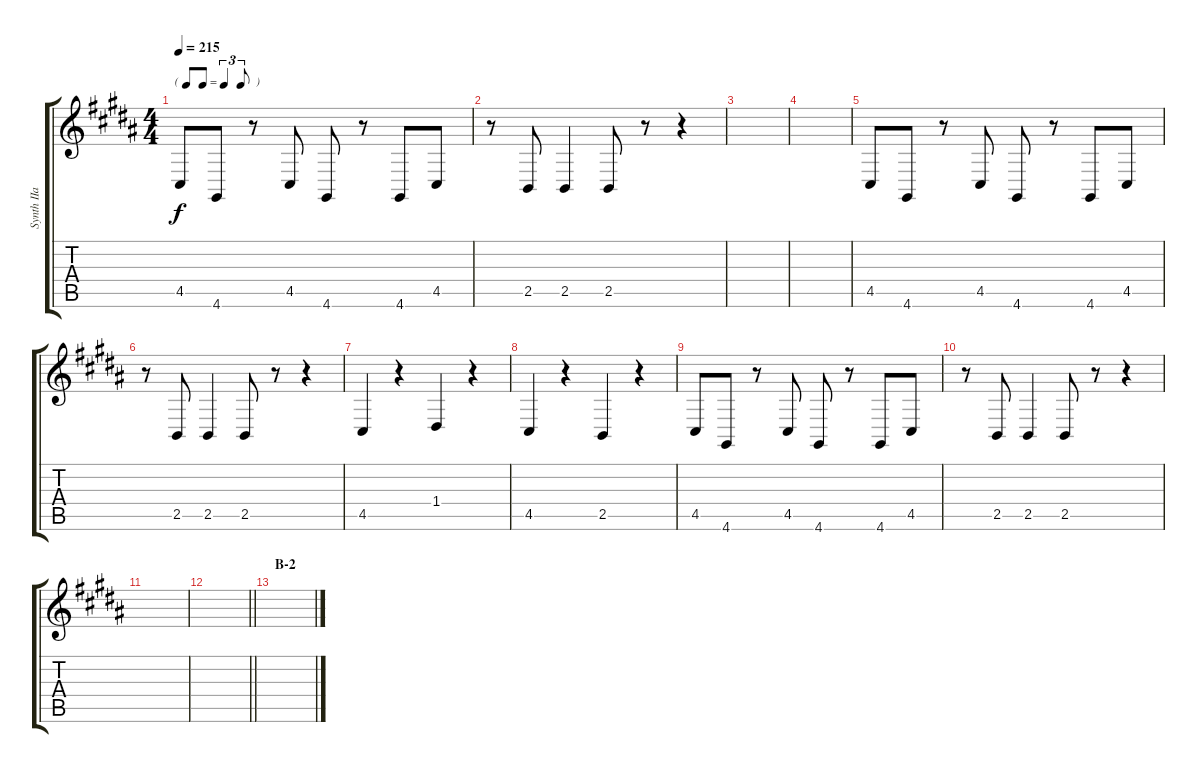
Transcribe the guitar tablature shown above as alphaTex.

\track ("Synth IIa (Kotobuki Tsumugi)" "Synth IIa ") {instrument drawbarorgan}
\staff {score tabs}
\tuning (E4 B3 G3 D3 A2 E2) {hide}
\ts (4 4)
\tf triplet8th
\tempo 215
\clef g2
\ks b
4.5.8{dy f} 4.6.8 r.8 4.5.8 4.6.8 r.8 4.6.8 4.5.8 |
r.8 2.5.8 2.5.4 2.5.8 r.8 r.4 |
|
|
4.5.8 4.6.8 r.8 4.5.8 4.6.8 r.8 4.6.8 4.5.8 |
r.8 2.5.8 2.5.4 2.5.8 r.8 r.4 |
4.5.4 r.4 1.4.4 r.4 |
4.5.4 r.4 2.5.4 r.4 |
4.5.8 4.6.8 r.8 4.5.8 4.6.8 r.8 4.6.8 4.5.8 |
r.8 2.5.8 2.5.4 2.5.8 r.8 r.4 |
|
\barLineRight lightlight
|
\section ("" "B-2")
